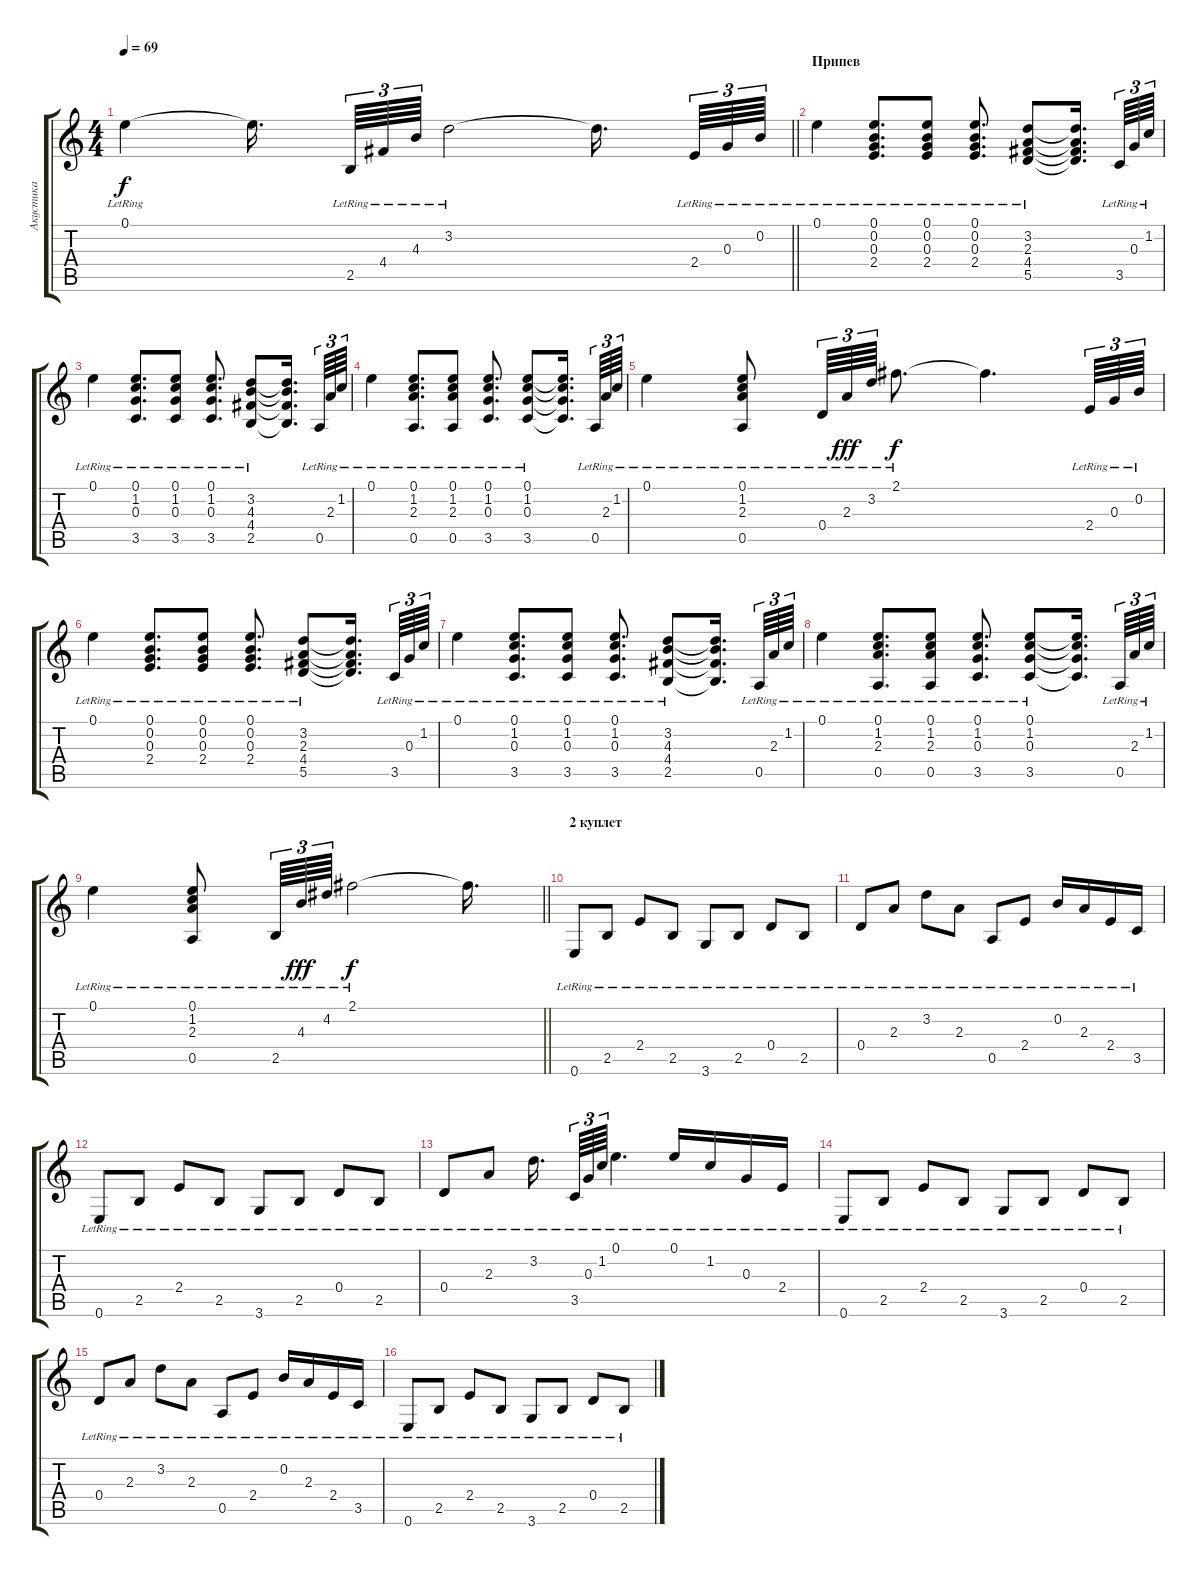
\track ("Акустика" "Акустика") {instrument acousticguitarsteel}
\staff {score tabs}
\tuning (E4 B3 G3 D3 A2 E2) {hide}
\ts (4 4)
\tempo 69
\clef g2
\barLineRight lightlight
\ks c
0.1{lr}.4{dy f} 0.1{t}.16{d beam splitsecondary} 2.5{lr}.64{tu (3 2)} 4.4{lr}.64{tu (3 2)} 4.3{lr}.64{tu (3 2)} 3.2{lr}.2 3.2{t}.16{d beam splitsecondary} 2.4{lr}.64{tu (3 2)} 0.3{lr}.64{tu (3 2)} 0.2{lr}.64{tu (3 2)} |
\section ("" "Припев")
0.1{lr}.4 (0.1{lr} 0.2{lr} 0.3{lr} 2.4{lr}).8{d} (0.1{lr} 0.2{lr} 0.3{lr} 2.4{lr}).8 (0.1{lr} 0.2{lr} 0.3{lr} 2.4{lr}).8{d} (3.2{lr} 2.3{lr} 4.4{lr} 5.5{lr}).8 (3.2{t} 2.3{t} 4.4{t} 5.5{t}).16{d beam splitsecondary} 3.5{lr}.64{tu (3 2)} 0.3{lr}.64{tu (3 2)} 1.2{lr}.64{tu (3 2)} |
0.1{lr}.4 (0.1{lr} 1.2{lr} 0.3{lr} 3.5{lr}).8{d} (0.1{lr} 1.2{lr} 0.3{lr} 3.5{lr}).8 (0.1{lr} 1.2{lr} 0.3{lr} 3.5{lr}).8{d} (3.2{lr} 4.3{lr} 4.4{lr} 2.5{lr}).8 (3.2{t} 4.3{t} 4.4{t} 2.5{t}).16{d beam splitsecondary} 0.5{lr}.64{tu (3 2)} 2.3{lr}.64{tu (3 2)} 1.2{lr}.64{tu (3 2)} |
0.1{lr}.4 (0.1{lr} 1.2{lr} 2.3{lr} 0.5{lr}).8{d} (0.1{lr} 1.2{lr} 2.3{lr} 0.5{lr}).8 (0.1{lr} 1.2{lr} 0.3{lr} 3.5{lr}).8{d} (0.1{lr} 1.2{lr} 0.3{lr} 3.5{lr}).8 (0.1{t} 1.2{t} 0.3{t} 3.5{t}).16{d beam splitsecondary} 0.5{lr}.64{tu (3 2)} 2.3{lr}.64{tu (3 2)} 1.2{lr}.64{tu (3 2)} |
0.1{lr}.4 (0.1{lr} 1.2{lr} 2.3{lr} 0.5{lr}).8 0.4{lr}.64{tu (3 2)} 2.3{lr}.64{tu (3 2) dy fff} 3.2{lr}.64{tu (3 2)} 2.1{lr}.8{d dy f} 2.1{t}.4{d} 2.4{lr}.64{tu (3 2)} 0.3{lr}.64{tu (3 2)} 0.2{lr}.64{tu (3 2)} |
0.1{lr}.4 (0.1{lr} 0.2{lr} 0.3{lr} 2.4{lr}).8{d} (0.1{lr} 0.2{lr} 0.3{lr} 2.4{lr}).8 (0.1{lr} 0.2{lr} 0.3{lr} 2.4{lr}).8{d} (3.2{lr} 2.3{lr} 4.4{lr} 5.5{lr}).8 (3.2{t} 2.3{t} 4.4{t} 5.5{t}).16{d beam splitsecondary} 3.5{lr}.64{tu (3 2)} 0.3{lr}.64{tu (3 2)} 1.2{lr}.64{tu (3 2)} |
0.1{lr}.4 (0.1{lr} 1.2{lr} 0.3{lr} 3.5{lr}).8{d} (0.1{lr} 1.2{lr} 0.3{lr} 3.5{lr}).8 (0.1{lr} 1.2{lr} 0.3{lr} 3.5{lr}).8{d} (3.2{lr} 4.3{lr} 4.4{lr} 2.5{lr}).8 (3.2{t} 4.3{t} 4.4{t} 2.5{t}).16{d beam splitsecondary} 0.5{lr}.64{tu (3 2)} 2.3{lr}.64{tu (3 2)} 1.2{lr}.64{tu (3 2)} |
0.1{lr}.4 (0.1{lr} 1.2{lr} 2.3{lr} 0.5{lr}).8{d} (0.1{lr} 1.2{lr} 2.3{lr} 0.5{lr}).8 (0.1{lr} 1.2{lr} 0.3{lr} 3.5{lr}).8{d} (0.1{lr} 1.2{lr} 0.3{lr} 3.5{lr}).8 (0.1{t} 1.2{t} 0.3{t} 3.5{t}).16{d beam splitsecondary} 0.5{lr}.64{tu (3 2)} 2.3{lr}.64{tu (3 2)} 1.2{lr}.64{tu (3 2)} |
\barLineRight lightlight
0.1{lr}.4 (0.1{lr} 1.2{lr} 2.3{lr} 0.5{lr}).8 2.5{lr}.64{tu (3 2)} 4.3{lr}.64{tu (3 2) dy fff} 4.2{lr}.64{tu (3 2)} 2.1{lr}.2{dy f} 2.1{t}.16{d} |
\section ("" "2 куплет")
0.6{lr}.8 2.5{lr}.8 2.4{lr}.8 2.5{lr}.8 3.6{lr}.8 2.5{lr}.8 0.4{lr}.8 2.5{lr}.8 |
0.4{lr}.8 2.3{lr}.8 3.2{lr}.8 2.3{lr}.8 0.5{lr}.8 2.4{lr}.8 0.2{lr}.16 2.3{lr}.16 2.4{lr}.16 3.5{lr}.16 |
0.6{lr}.8 2.5{lr}.8 2.4{lr}.8 2.5{lr}.8 3.6{lr}.8 2.5{lr}.8 0.4{lr}.8 2.5{lr}.8 |
0.4{lr}.8 2.3{lr}.8 3.2{lr}.16{d beam splitsecondary} 3.5{lr}.64{tu (3 2)} 0.3{lr}.64{tu (3 2)} 1.2{lr}.64{tu (3 2)} 0.1{lr}.4{d} 0.1{lr}.16 1.2{lr}.16 0.3{lr}.16 2.4{lr}.16 |
0.6{lr}.8 2.5{lr}.8 2.4{lr}.8 2.5{lr}.8 3.6{lr}.8 2.5{lr}.8 0.4{lr}.8 2.5{lr}.8 |
0.4{lr}.8 2.3{lr}.8 3.2{lr}.8 2.3{lr}.8 0.5{lr}.8 2.4{lr}.8 0.2{lr}.16 2.3{lr}.16 2.4{lr}.16 3.5{lr}.16 |
0.6{lr}.8 2.5{lr}.8 2.4{lr}.8 2.5{lr}.8 3.6{lr}.8 2.5{lr}.8 0.4{lr}.8 2.5{lr}.8
